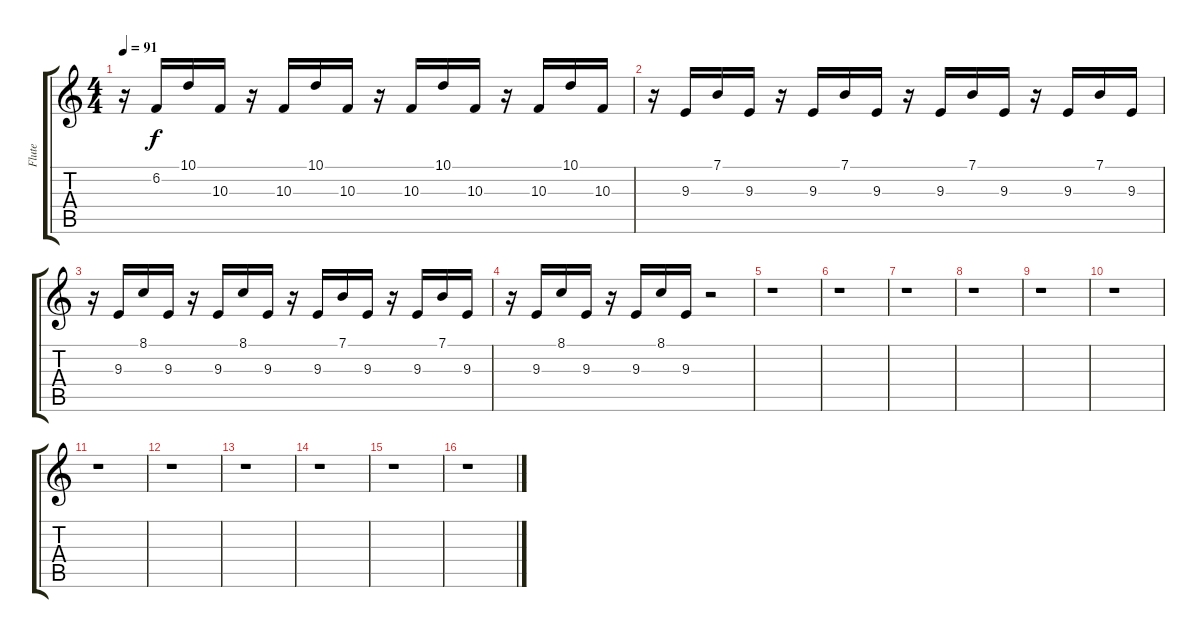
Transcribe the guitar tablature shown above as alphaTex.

\track ("Flute" "Flute") {instrument flute}
\staff {score tabs}
\tuning (E4 B3 G3 D3 A2 E2) {hide}
\ts (4 4)
\tempo 91
\clef g2
\ks c
r.16{dy f} 6.2.16 10.1.16 10.3.16 r.16 10.3.16 10.1.16 10.3.16 r.16 10.3.16 10.1.16 10.3.16 r.16 10.3.16 10.1.16 10.3.16 |
r.16 9.3.16 7.1.16 9.3.16 r.16 9.3.16 7.1.16 9.3.16 r.16 9.3.16 7.1.16 9.3.16 r.16 9.3.16 7.1.16 9.3.16 |
r.16 9.3.16 8.1.16 9.3.16 r.16 9.3.16 8.1.16 9.3.16 r.16 9.3.16 7.1.16 9.3.16 r.16 9.3.16 7.1.16 9.3.16 |
r.16 9.3.16 8.1.16 9.3.16 r.16 9.3.16 8.1.16 9.3.16 r.2 |
r.1 |
r.1 |
r.1 |
r.1 |
r.1 |
r.1 |
r.1 |
r.1 |
r.1 |
r.1 |
r.1 |
r.1
